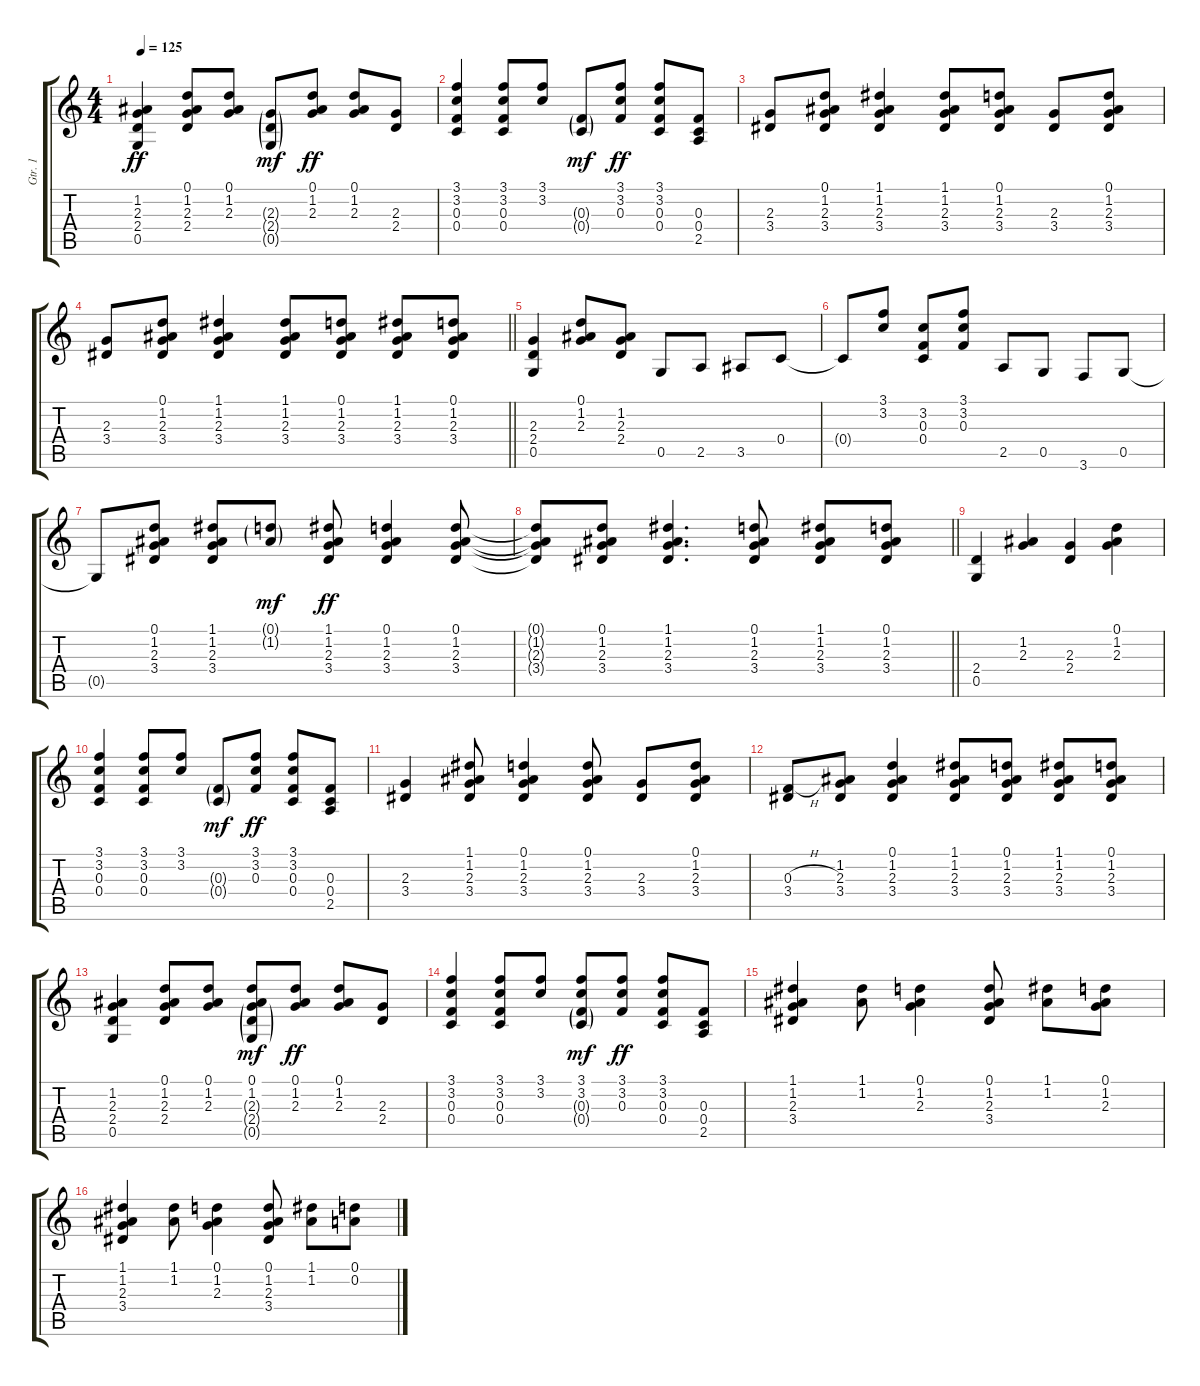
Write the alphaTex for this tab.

\track ("Gtr. 1" "Gtr. 1") {instrument acousticguitarsteel}
\staff {score tabs}
\tuning (D4 A3 F3 C3 G2 D2) {hide}
\ts (4 4)
\tempo 125
\clef g2
\ks c
(1.2 2.3 2.4 0.5).4{dy ff} (0.1 1.2 2.3 2.4).8 (0.1 1.2 2.3).8 (2.3{g} 2.4{g} 0.5{g}).8{dy mf} (0.1 1.2 2.3).8{dy ff} (0.1 1.2 2.3).8 (2.3 2.4).8 |
(3.1 3.2 0.3 0.4).4 (3.1 3.2 0.3 0.4).8 (3.1 3.2).8 (0.3{g} 0.4{g}).8{dy mf} (3.1 3.2 0.3).8{dy ff} (3.1 3.2 0.3 0.4).8 (0.3 0.4 2.5).8 |
(2.3 3.4).8 (0.1 1.2 2.3 3.4).8 (1.1 1.2 2.3 3.4).4 (1.1 1.2 2.3 3.4).8 (0.1 1.2 2.3 3.4).8 (2.3 3.4).8 (0.1 1.2 2.3 3.4).8 |
\barLineRight lightlight
(2.3 3.4).8 (0.1 1.2 2.3 3.4).8 (1.1 1.2 2.3 3.4).4 (1.1 1.2 2.3 3.4).8 (0.1 1.2 2.3 3.4).8 (1.1 1.2 2.3 3.4).8 (0.1 1.2 2.3 3.4).8 |
(2.3 2.4 0.5).4 (0.1 1.2 2.3).8 (1.2 2.3 2.4).8 0.5.8 2.5.8 3.5.8 0.4.8 |
0.4{t}.8 (3.1 3.2).8 (3.2 0.3 0.4).8 (3.1 3.2 0.3).8 2.5.8 0.5.8 3.6.8 0.5.8 |
0.5{t}.8 (0.1 1.2 2.3 3.4).8 (1.1 1.2 2.3 3.4).8 (0.1{g} 1.2{g}).8{dy mf} (1.1 1.2 2.3 3.4).8{dy ff} (0.1 1.2 2.3 3.4).4 (0.1 1.2 2.3 3.4).8 |
\barLineRight lightlight
(0.1{t} 1.2{t} 2.3{t} 3.4{t}).8 (0.1 1.2 2.3 3.4).8 (1.1 1.2 2.3 3.4).4{d} (0.1 1.2 2.3 3.4).8 (1.1 1.2 2.3 3.4).8 (0.1 1.2 2.3 3.4).8 |
(2.4 0.5).4 (1.2 2.3).4 (2.3 2.4).4 (0.1 1.2 2.3).4 |
(3.1 3.2 0.3 0.4).4 (3.1 3.2 0.3 0.4).8 (3.1 3.2).8 (0.3{g} 0.4{g}).8{dy mf} (3.1 3.2 0.3).8{dy ff} (3.1 3.2 0.3 0.4).8 (0.3 0.4 2.5).8 |
(2.3 3.4).4 (1.1 1.2 2.3 3.4).8 (0.1 1.2 2.3 3.4).4 (0.1 1.2 2.3 3.4).8 (2.3 3.4).8 (0.1 1.2 2.3 3.4).8 |
(0.3{h} 3.4).8 (1.2 2.3 3.4).8 (0.1 1.2 2.3 3.4).4 (1.1 1.2 2.3 3.4).8 (0.1 1.2 2.3 3.4).8 (1.1 1.2 2.3 3.4).8 (0.1 1.2 2.3 3.4).8 |
(1.2 2.3 2.4 0.5).4 (0.1 1.2 2.3 2.4).8 (0.1 1.2 2.3).8 (0.1 1.2 2.3{g} 2.4{g} 0.5{g}).8{dy mf} (0.1 1.2 2.3).8{dy ff} (0.1 1.2 2.3).8 (2.3 2.4).8 |
(3.1 3.2 0.3 0.4).4 (3.1 3.2 0.3 0.4).8 (3.1 3.2).8 (3.1 3.2 0.3{g} 0.4{g}).8{dy mf} (3.1 3.2 0.3).8{dy ff} (3.1 3.2 0.3 0.4).8 (0.3 0.4 2.5).8 |
(1.1 1.2 2.3 3.4).4 (1.1 1.2).8 (0.1 1.2 2.3).4 (0.1 1.2 2.3 3.4).8 (1.1 1.2).8 (0.1 1.2 2.3).8 |
(1.1 1.2 2.3 3.4).4 (1.1 1.2).8 (0.1 1.2 2.3).4 (0.1 1.2 2.3 3.4).8 (1.1 1.2).8 (0.1 0.2).8
